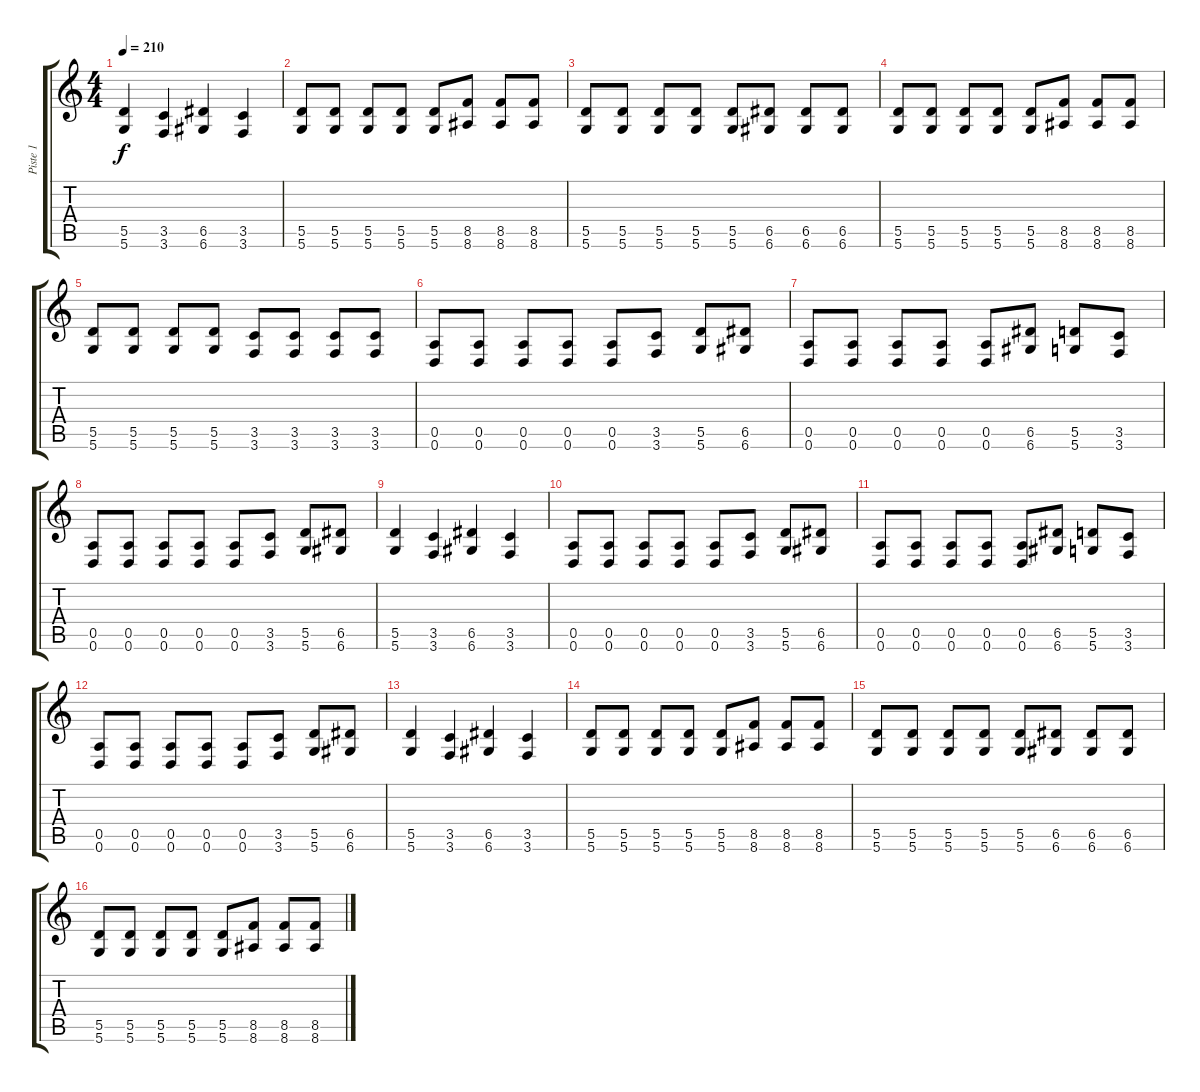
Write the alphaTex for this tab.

\track ("Piste 1" "Piste 1") {instrument overdrivenguitar}
\staff {score tabs}
\tuning (E4 B3 G3 D3 A2 D2) {hide}
\ts (4 4)
\tempo 210
\clef g2
\ks c
(5.5 5.6).4{dy f} (3.5 3.6).4 (6.5 6.6).4 (3.5 3.6).4 |
(5.5 5.6).8 (5.5 5.6).8 (5.5 5.6).8 (5.5 5.6).8 (5.5 5.6).8 (8.5 8.6).8 (8.5 8.6).8 (8.5 8.6).8 |
(5.5 5.6).8 (5.5 5.6).8 (5.5 5.6).8 (5.5 5.6).8 (5.5 5.6).8 (6.5 6.6).8 (6.5 6.6).8 (6.5 6.6).8 |
(5.5 5.6).8 (5.5 5.6).8 (5.5 5.6).8 (5.5 5.6).8 (5.5 5.6).8 (8.5 8.6).8 (8.5 8.6).8 (8.5 8.6).8 |
(5.5 5.6).8 (5.5 5.6).8 (5.5 5.6).8 (5.5 5.6).8 (3.5 3.6).8 (3.5 3.6).8 (3.5 3.6).8 (3.5 3.6).8 |
(0.5 0.6).8 (0.5 0.6).8 (0.5 0.6).8 (0.5 0.6).8 (0.5 0.6).8 (3.5 3.6).8 (5.5 5.6).8 (6.5 6.6).8 |
(0.5 0.6).8 (0.5 0.6).8 (0.5 0.6).8 (0.5 0.6).8 (0.5 0.6).8 (6.5 6.6).8 (5.5 5.6).8 (3.5 3.6).8 |
(0.5 0.6).8 (0.5 0.6).8 (0.5 0.6).8 (0.5 0.6).8 (0.5 0.6).8 (3.5 3.6).8 (5.5 5.6).8 (6.5 6.6).8 |
(5.5 5.6).4 (3.5 3.6).4 (6.5 6.6).4 (3.5 3.6).4 |
(0.5 0.6).8 (0.5 0.6).8 (0.5 0.6).8 (0.5 0.6).8 (0.5 0.6).8 (3.5 3.6).8 (5.5 5.6).8 (6.5 6.6).8 |
(0.5 0.6).8 (0.5 0.6).8 (0.5 0.6).8 (0.5 0.6).8 (0.5 0.6).8 (6.5 6.6).8 (5.5 5.6).8 (3.5 3.6).8 |
(0.5 0.6).8 (0.5 0.6).8 (0.5 0.6).8 (0.5 0.6).8 (0.5 0.6).8 (3.5 3.6).8 (5.5 5.6).8 (6.5 6.6).8 |
(5.5 5.6).4 (3.5 3.6).4 (6.5 6.6).4 (3.5 3.6).4 |
(5.5 5.6).8 (5.5 5.6).8 (5.5 5.6).8 (5.5 5.6).8 (5.5 5.6).8 (8.5 8.6).8 (8.5 8.6).8 (8.5 8.6).8 |
(5.5 5.6).8 (5.5 5.6).8 (5.5 5.6).8 (5.5 5.6).8 (5.5 5.6).8 (6.5 6.6).8 (6.5 6.6).8 (6.5 6.6).8 |
(5.5 5.6).8 (5.5 5.6).8 (5.5 5.6).8 (5.5 5.6).8 (5.5 5.6).8 (8.5 8.6).8 (8.5 8.6).8 (8.5 8.6).8
